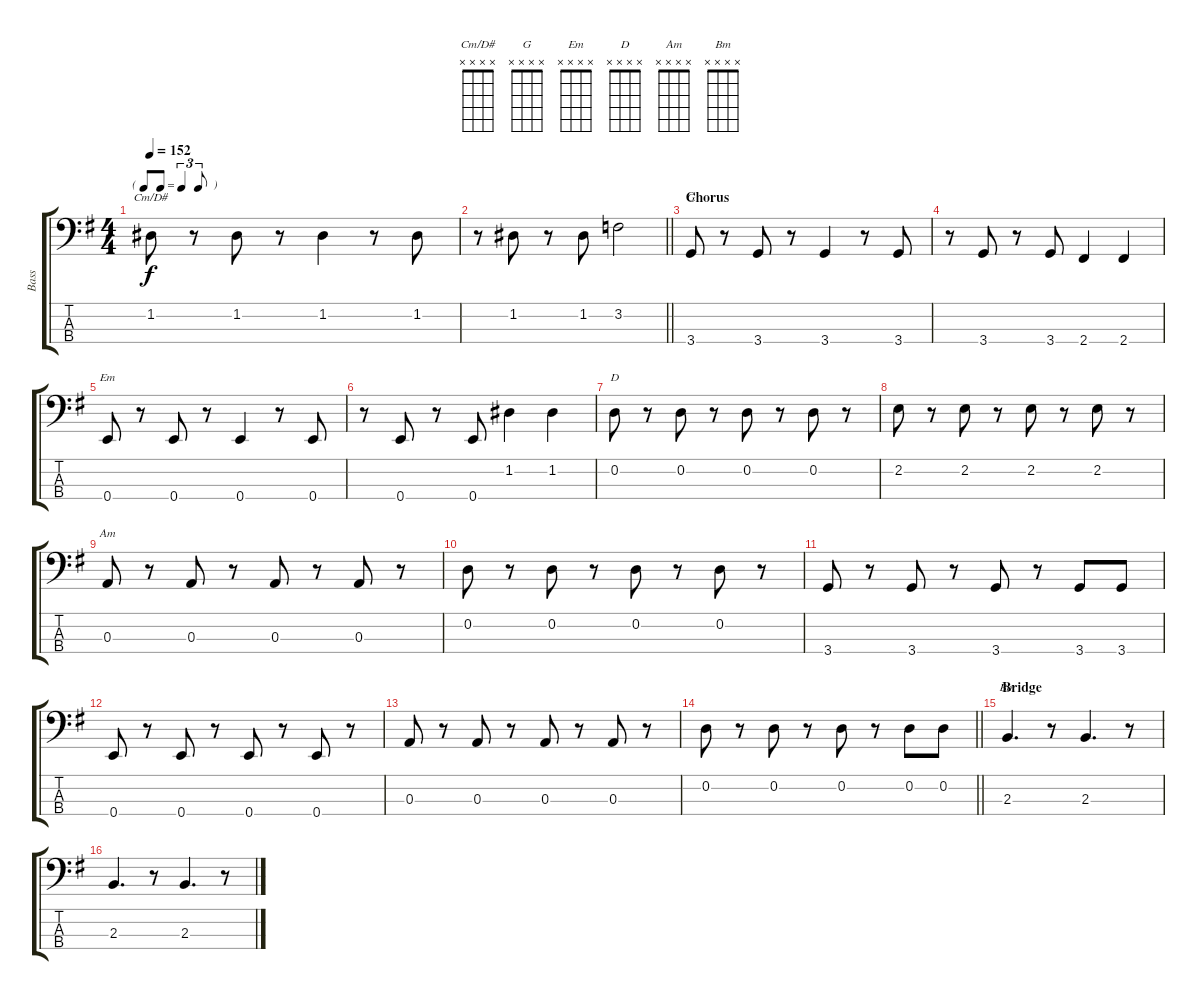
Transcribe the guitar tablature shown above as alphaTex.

\track ("Bass" "Bass") {instrument electricbassfinger}
\staff {score tabs}
\tuning (G2 D2 A1 E1) {hide}
\chord ("Cm/D#" x x x x)
\chord ("G" x x x x)
\chord ("Em" x x x x)
\chord ("D" x x x x)
\chord ("Am" x x x x)
\chord ("Bm" x x x x)
\ts (4 4)
\tf triplet8th
\tempo 152
\clef f4
\ks g
1.2.8{ch "Cm/D#" dy f} r.8 1.2.8 r.8 1.2.4 r.8 1.2.8 |
\barLineRight lightlight
r.8 1.2.8 r.8 1.2.8 3.2.2 |
\section ("" "Chorus")
3.4.8{ch "G"} r.8 3.4.8 r.8 3.4.4 r.8 3.4.8 |
r.8 3.4.8 r.8 3.4.8 2.4.4 2.4.4 |
0.4.8{ch "Em"} r.8 0.4.8 r.8 0.4.4 r.8 0.4.8 |
r.8 0.4.8 r.8 0.4.8 1.2.4 1.2.4 |
0.2.8{ch "D"} r.8 0.2.8 r.8 0.2.8 r.8 0.2.8 r.8 |
2.2.8 r.8 2.2.8 r.8 2.2.8 r.8 2.2.8 r.8 |
0.3.8{ch "Am"} r.8 0.3.8 r.8 0.3.8 r.8 0.3.8 r.8 |
0.2.8 r.8 0.2.8 r.8 0.2.8 r.8 0.2.8 r.8 |
3.4.8 r.8 3.4.8 r.8 3.4.8 r.8 3.4.8 3.4.8 |
0.4.8 r.8 0.4.8 r.8 0.4.8 r.8 0.4.8 r.8 |
0.3.8 r.8 0.3.8 r.8 0.3.8 r.8 0.3.8 r.8 |
\barLineRight lightlight
0.2.8 r.8 0.2.8 r.8 0.2.8 r.8 0.2.8 0.2.8 |
\section ("" "Bridge")
2.3.4{d ch "Bm"} r.8 2.3.4{d} r.8 |
2.3.4{d} r.8 2.3.4{d} r.8
